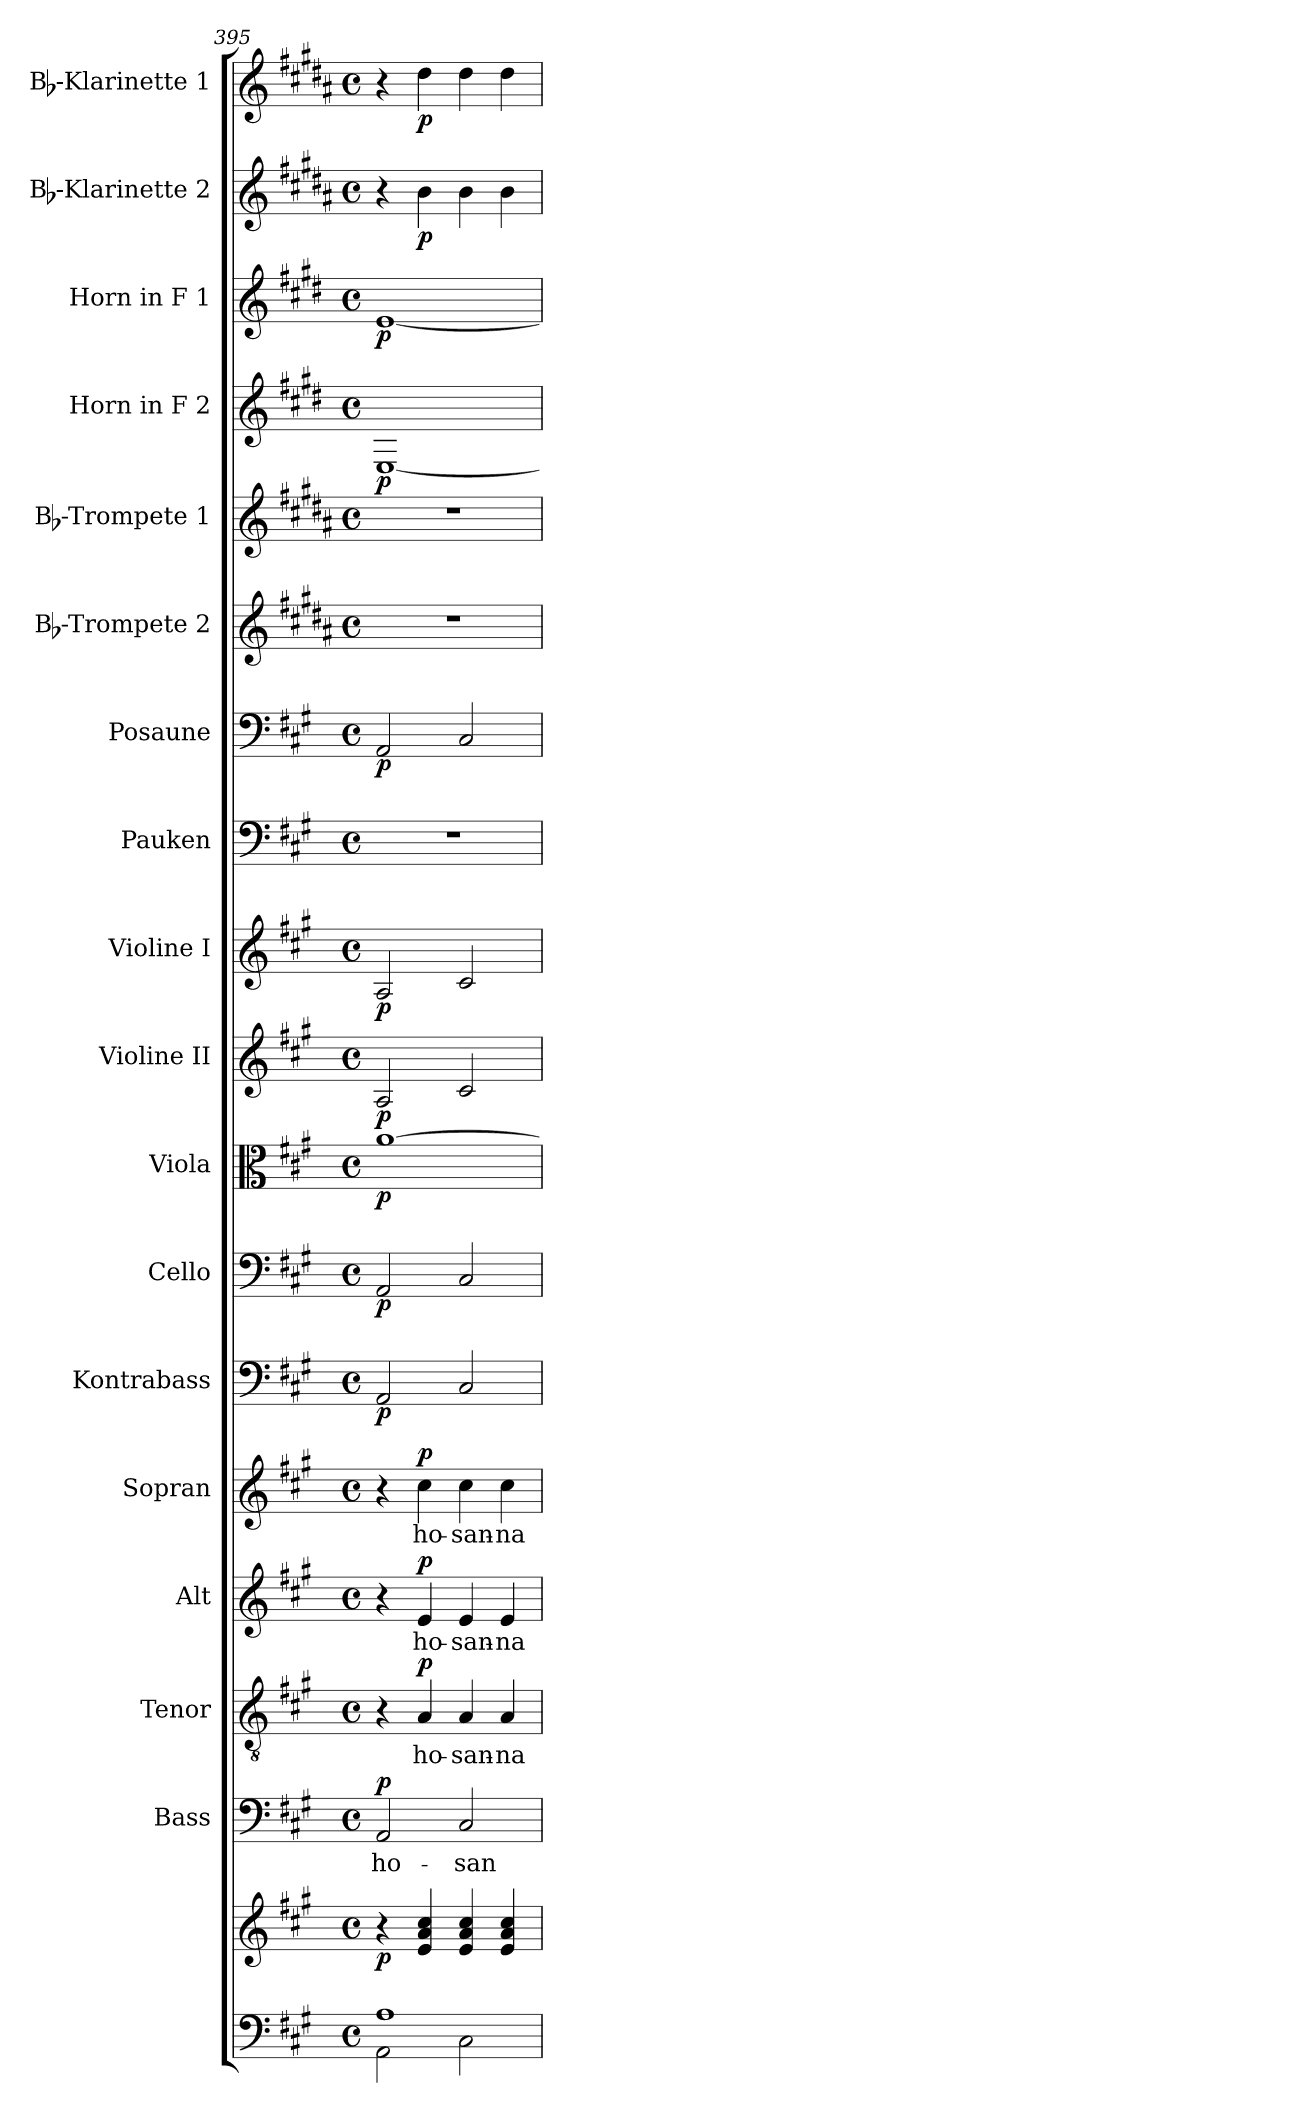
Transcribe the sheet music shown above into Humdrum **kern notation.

**kern	**kern	**dynam	**kern	**text	**dynam	**kern	**text	**dynam	**kern	**text	**dynam	**kern	**text	**dynam	**kern	**dynam	**kern	**dynam	**kern	**dynam	**kern	**dynam	**kern	**dynam	**kern	**kern	**dynam	**kern	**kern	**kern	**dynam	**kern	**dynam	**kern	**dynam	**kern	**dynam
*part18	*part18	*part18	*part17	*part17	*part17	*part16	*part16	*part16	*part15	*part15	*part15	*part14	*part14	*part14	*part13	*part13	*part12	*part12	*part11	*part11	*part10	*part10	*part9	*part9	*part8	*part7	*part7	*part6	*part5	*part4	*part4	*part3	*part3	*part2	*part2	*part1	*part1
*staff19	*staff18	*staff18/19	*staff17	*staff17	*staff17	*staff16	*staff16	*staff16	*staff15	*staff15	*staff15	*staff14	*staff14	*staff14	*staff13	*staff13	*staff12	*staff12	*staff11	*staff11	*staff10	*staff10	*staff9	*staff9	*staff8	*staff7	*staff7	*staff6	*staff5	*staff4	*staff4	*staff3	*staff3	*staff2	*staff2	*staff1	*staff1
*	*	*	*I"Bass	*	*	*I"Tenor	*	*	*I"Alt	*	*	*I"Sopran	*	*	*I"Kontrabass	*	*I"Cello	*	*I"Viola	*	*I"Violine II	*	*I"Violine I	*	*I"Pauken	*I"Posaune	*	*I"Bb-Trompete 2	*I"Bb-Trompete 1	*I"Horn in F 2	*	*I"Horn in F 1	*	*I"Bb-Klarinette 2	*	*I"Bb-Klarinette 1	*
*	*	*	*I'B.	*	*	*I'T.	*	*	*I'A.	*	*	*I'S.	*	*	*I'Kb.	*	*	*	*I'Vla.	*	*I'Vl. II	*	*I'Vl. I	*	*I'Pk.	*I'Pos.	*	*I'Bb Trp. 2	*I'Bb Trp. 1	*	*	*	*	*I'Bb Kl. 2	*	*I'Bb Kl. 1	*
*clefF4	*clefG2	*	*clefF4	*	*	*clefGv2	*	*	*clefG2	*	*	*clefG2	*	*	*clefF4	*	*clefF4	*	*clefC3	*	*clefG2	*	*clefG2	*	*clefF4	*clefF4	*	*clefG2	*clefG2	*clefG2	*	*clefG2	*	*clefG2	*	*clefG2	*
*	*	*	*	*	*	*	*	*	*	*	*	*	*	*	*ITrd7c12	*	*	*	*	*	*	*	*	*	*	*	*	*ITrd1c2	*ITrd1c2	*ITrd4c7	*	*ITrd4c7	*	*ITrd1c2	*	*ITrd1c2	*
*k[f#c#g#]	*k[f#c#g#]	*	*k[f#c#g#]	*	*	*k[f#c#g#]	*	*	*k[f#c#g#]	*	*	*k[f#c#g#]	*	*	*k[f#c#g#]	*	*k[f#c#g#]	*	*k[f#c#g#]	*	*k[f#c#g#]	*	*k[f#c#g#]	*	*k[f#c#g#]	*k[f#c#g#]	*	*k[f#c#g#]	*k[f#c#g#]	*k[f#c#g#]	*	*k[f#c#g#]	*	*k[f#c#g#]	*	*k[f#c#g#]	*
*A:	*A:	*	*A:	*	*	*A:	*	*	*A:	*	*	*A:	*	*	*A:	*	*A:	*	*A:	*	*A:	*	*A:	*	*A:	*A:	*	*A:	*A:	*A:	*	*A:	*	*A:	*	*A:	*
*M4/4	*M4/4	*	*M4/4	*	*	*M4/4	*	*	*M4/4	*	*	*M4/4	*	*	*M4/4	*	*M4/4	*	*M4/4	*	*M4/4	*	*M4/4	*	*M4/4	*M4/4	*	*M4/4	*M4/4	*M4/4	*	*M4/4	*	*M4/4	*	*M4/4	*
*met(c)	*met(c)	*	*met(c)	*	*	*met(c)	*	*	*met(c)	*	*	*met(c)	*	*	*met(c)	*	*met(c)	*	*met(c)	*	*met(c)	*	*met(c)	*	*met(c)	*met(c)	*	*met(c)	*met(c)	*met(c)	*	*met(c)	*	*met(c)	*	*met(c)	*
=395	=395	=395	=395	=395	=395	=395	=395	=395	=395	=395	=395	=395	=395	=395	=395	=395	=395	=395	=395	=395	=395	=395	=395	=395	=395	=395	=395	=395	=395	=395	=395	=395	=395	=395	=395	=395	=395
*^	*	*	*	*	*	*	*	*	*	*	*	*	*	*	*	*	*	*	*	*	*	*	*	*	*	*	*	*	*	*	*	*	*	*	*	*	*
!	!	!	!LO:DY:b	!	!LO:LY:b	!LO:DY:a	!	!	!	!	!	!	!	!	!	!	!LO:DY:b	!	!LO:DY:b	!	!LO:DY:b	!	!LO:DY:b	!	!LO:DY:b	!	!	!LO:DY:b	!	!	!	!LO:DY:b	!	!LO:DY:b	!	!	!	!
1A	2AA\	4r	p	2AA/	ho-	p	4r	.	.	4r	.	.	4r	.	.	2AAA/	p	2AA/	p	[1a	p	2A/	p	2A/	p	1r	2AA/	p	1r	1r	[1AA	p	[1A	p	4r	.	4r	.
!	!	!	!	!	!	!	!	!LO:LY:b	!LO:DY:a	!	!LO:LY:b	!LO:DY:a	!	!LO:LY:b	!LO:DY:a	!	!	!	!	!	!	!	!	!	!	!	!	!	!	!	!	!	!	!	!	!LO:DY:b	!	!LO:DY:b
.	.	4e/ 4a/ 4cc#/	.	.	.	.	4A/	ho-	p	4e/	ho-	p	4cc#\	ho-	p	.	.	.	.	.	.	.	.	.	.	.	.	.	.	.	.	.	.	.	4a\	p	4cc#\	p
!	!	!	!	!	!LO:LY:b	!	!	!LO:LY:b	!	!	!LO:LY:b	!	!	!LO:LY:b	!	!	!	!	!	!	!	!	!	!	!	!	!	!	!	!	!	!	!	!	!	!	!	!
.	2C#\	4e/ 4a/ 4cc#/	.	2C#/	-san-	.	4A/	-san-	.	4e/	-san-	.	4cc#\	-san-	.	2CC#/	.	2C#/	.	.	.	2c#/	.	2c#/	.	.	2C#/	.	.	.	.	.	.	.	4a\	.	4cc#\	.
!	!	!	!	!	!	!	!	!LO:LY:b	!	!	!LO:LY:b	!	!	!LO:LY:b	!	!	!	!	!	!	!	!	!	!	!	!	!	!	!	!	!	!	!	!	!	!	!	!
.	.	4e/ 4a/ 4cc#/	.	.	.	.	4A/	-na	.	4e/	-na	.	4cc#\	-na	.	.	.	.	.	.	.	.	.	.	.	.	.	.	.	.	.	.	.	.	4a\	.	4cc#\	.
*v	*v	*	*	*	*	*	*	*	*	*	*	*	*	*	*	*	*	*	*	*	*	*	*	*	*	*	*	*	*	*	*	*	*	*	*	*	*	*
=	=	=	=	=	=	=	=	=	=	=	=	=	=	=	=	=	=	=	=	=	=	=	=	=	=	=	=	=	=	=	=	=	=	=	=	=	=
*-	*-	*-	*-	*-	*-	*-	*-	*-	*-	*-	*-	*-	*-	*-	*-	*-	*-	*-	*-	*-	*-	*-	*-	*-	*-	*-	*-	*-	*-	*-	*-	*-	*-	*-	*-	*-	*-
